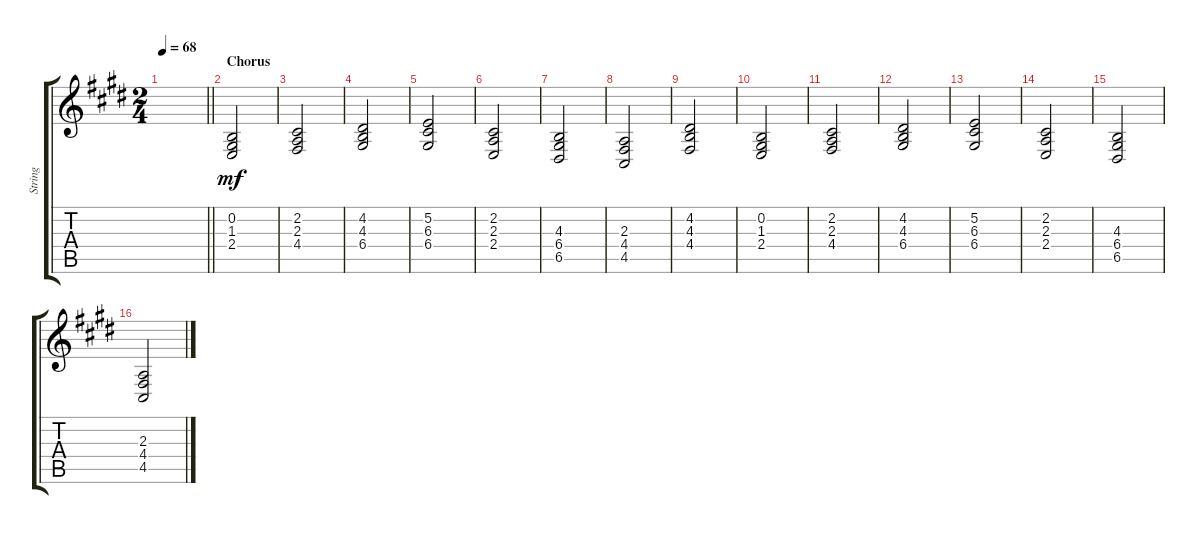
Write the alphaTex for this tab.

\track ("String" "String") {instrument stringensemble1}
\staff {score tabs}
\tuning (E4 B3 G3 D3 A2 E2) {hide}
\ts (2 4)
\tempo 68
\clef g2
\barLineRight lightlight
\ks e
|
\section ("" "Chorus")
(0.2 1.3 2.4).2{dy mf} |
(2.2 2.3 4.4).2 |
(4.2 4.3 6.4).2 |
(5.2 6.3 6.4).2 |
(2.2 2.3 2.4).2 |
(4.3 6.4 6.5).2 |
(2.3 4.4 4.5).2 |
(4.2 4.3 4.4).2 |
(0.2 1.3 2.4).2 |
(2.2 2.3 4.4).2 |
(4.2 4.3 6.4).2 |
(5.2 6.3 6.4).2 |
(2.2 2.3 2.4).2 |
(4.3 6.4 6.5).2 |
(2.3 4.4 4.5).2
